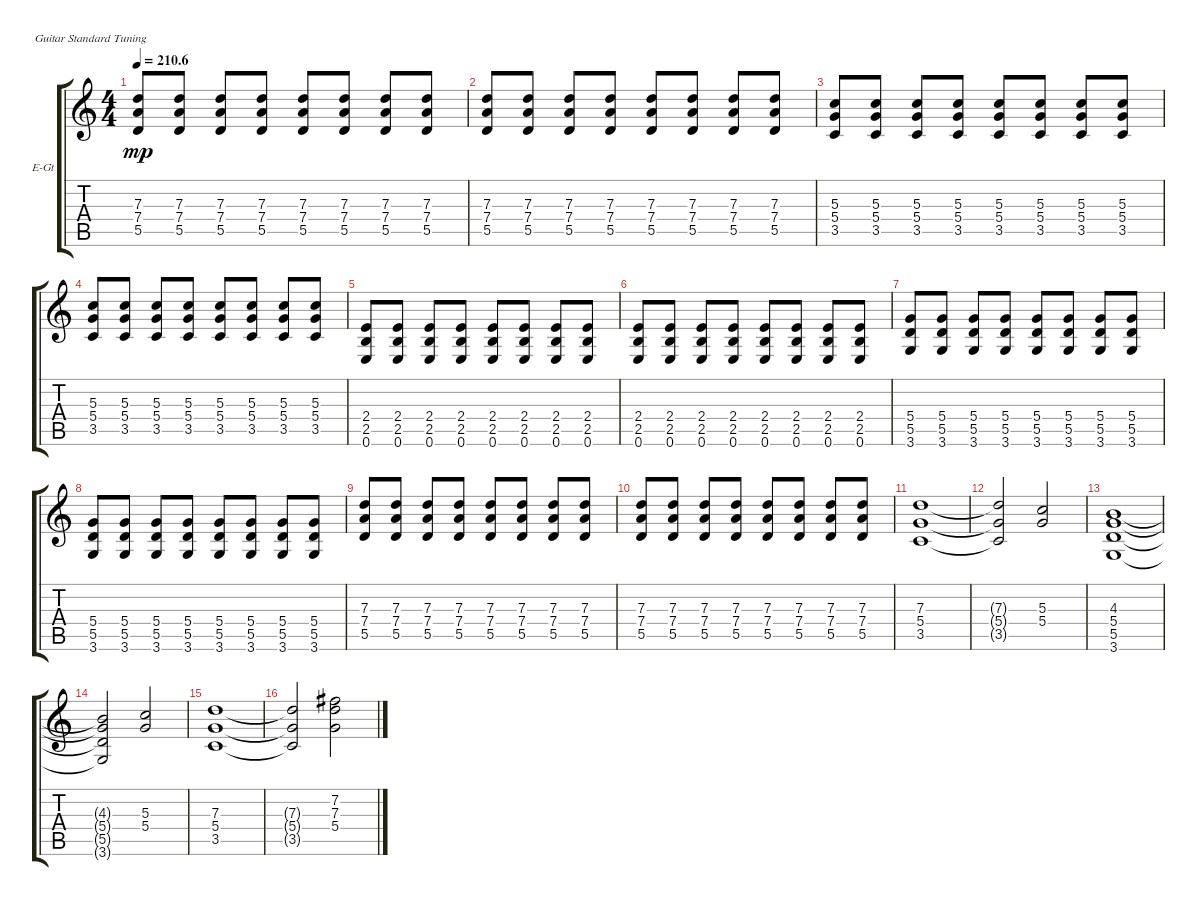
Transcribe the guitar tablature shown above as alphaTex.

\defaultSystemsLayout 4
\bracketExtendMode groupsimilarinstruments
\firstSystemTrackNameOrientation horizontal
\otherSystemsTrackNameOrientation horizontal
\track ("Electric Guitar" "E-Gt") {instrument overdrivenguitar}
\staff {score tabs}
\tuning (E4 B3 G3 D3 A2 E2)
\ts (4 4)
\tempo
210.6
\accidentals auto
\clef g2
\ottava regular
\simile none
\ks c
(7.4 7.3 5.5).8{dy mp} (5.5 7.4 7.3).8 (5.5 7.4 7.3).8 (5.5 7.4 7.3).8 (5.5 7.4 7.3).8 (5.5 7.4 7.3).8 (5.5 7.4 7.3).8 (5.5 7.4 7.3).8 |
(5.5 7.4 7.3).8 (5.5 7.4 7.3).8 (5.5 7.4 7.3).8 (5.5 7.4 7.3).8 (5.5 7.4 7.3).8 (5.5 7.4 7.3).8 (5.5 7.4 7.3).8 (5.5 7.4 7.3).8 |
(5.3 5.4 3.5).8 (3.5 5.3 5.4).8 (3.5 5.3 5.4).8 (3.5 5.3 5.4).8 (3.5 5.3 5.4).8 (3.5 5.3 5.4).8 (3.5 5.3 5.4).8 (3.5 5.3 5.4).8 |
(5.3 5.4 3.5).8 (3.5 5.3 5.4).8 (3.5 5.3 5.4).8 (3.5 5.3 5.4).8 (3.5 5.3 5.4).8 (3.5 5.3 5.4).8 (3.5 5.3 5.4).8 (3.5 5.3 5.4).8 |
(2.4 2.5 0.6).8 (0.6 2.5 2.4).8 (0.6 2.5 2.4).8 (0.6 2.5 2.4).8 (0.6 2.5 2.4).8 (0.6 2.5 2.4).8 (0.6 2.5 2.4).8 (0.6 2.5 2.4).8 |
(0.6 2.5 2.4).8 (0.6 2.5 2.4).8 (0.6 2.5 2.4).8 (0.6 2.5 2.4).8 (0.6 2.5 2.4).8 (0.6 2.5 2.4).8 (0.6 2.5 2.4).8 (0.6 2.5 2.4).8 |
(3.6 5.5 5.4).8 (3.6 5.5 5.4).8 (3.6 5.5 5.4).8 (3.6 5.5 5.4).8 (3.6 5.5 5.4).8 (3.6 5.5 5.4).8 (3.6 5.5 5.4).8 (3.6 5.5 5.4).8 |
(3.6 5.5 5.4).8 (3.6 5.5 5.4).8 (3.6 5.5 5.4).8 (3.6 5.5 5.4).8 (3.6 5.5 5.4).8 (3.6 5.5 5.4).8 (3.6 5.5 5.4).8 (3.6 5.5 5.4).8 |
(7.4 7.3 5.5).8 (5.5 7.4 7.3).8 (5.5 7.4 7.3).8 (5.5 7.4 7.3).8 (5.5 7.4 7.3).8 (5.5 7.4 7.3).8 (5.5 7.4 7.3).8 (5.5 7.4 7.3).8 |
(5.5 7.4 7.3).8 (5.5 7.4 7.3).8 (5.5 7.4 7.3).8 (5.5 7.4 7.3).8 (5.5 7.4 7.3).8 (5.5 7.4 7.3).8 (5.5 7.4 7.3).8 (5.5 7.4 7.3).8 |
(7.3 5.4 3.5).1 |
(7.3{t} 5.4{t} 3.5{t}).2 (5.3 5.4).2 |
(5.4 5.5 4.3 3.6).1 |
(5.4{t} 5.5{t} 4.3{t} 3.6{t}).2 (5.4 5.3).2 |
(7.3 5.4 3.5).1 |
(7.3{t} 5.4{t} 3.5{t}).2 (7.3 7.2 5.4).2
